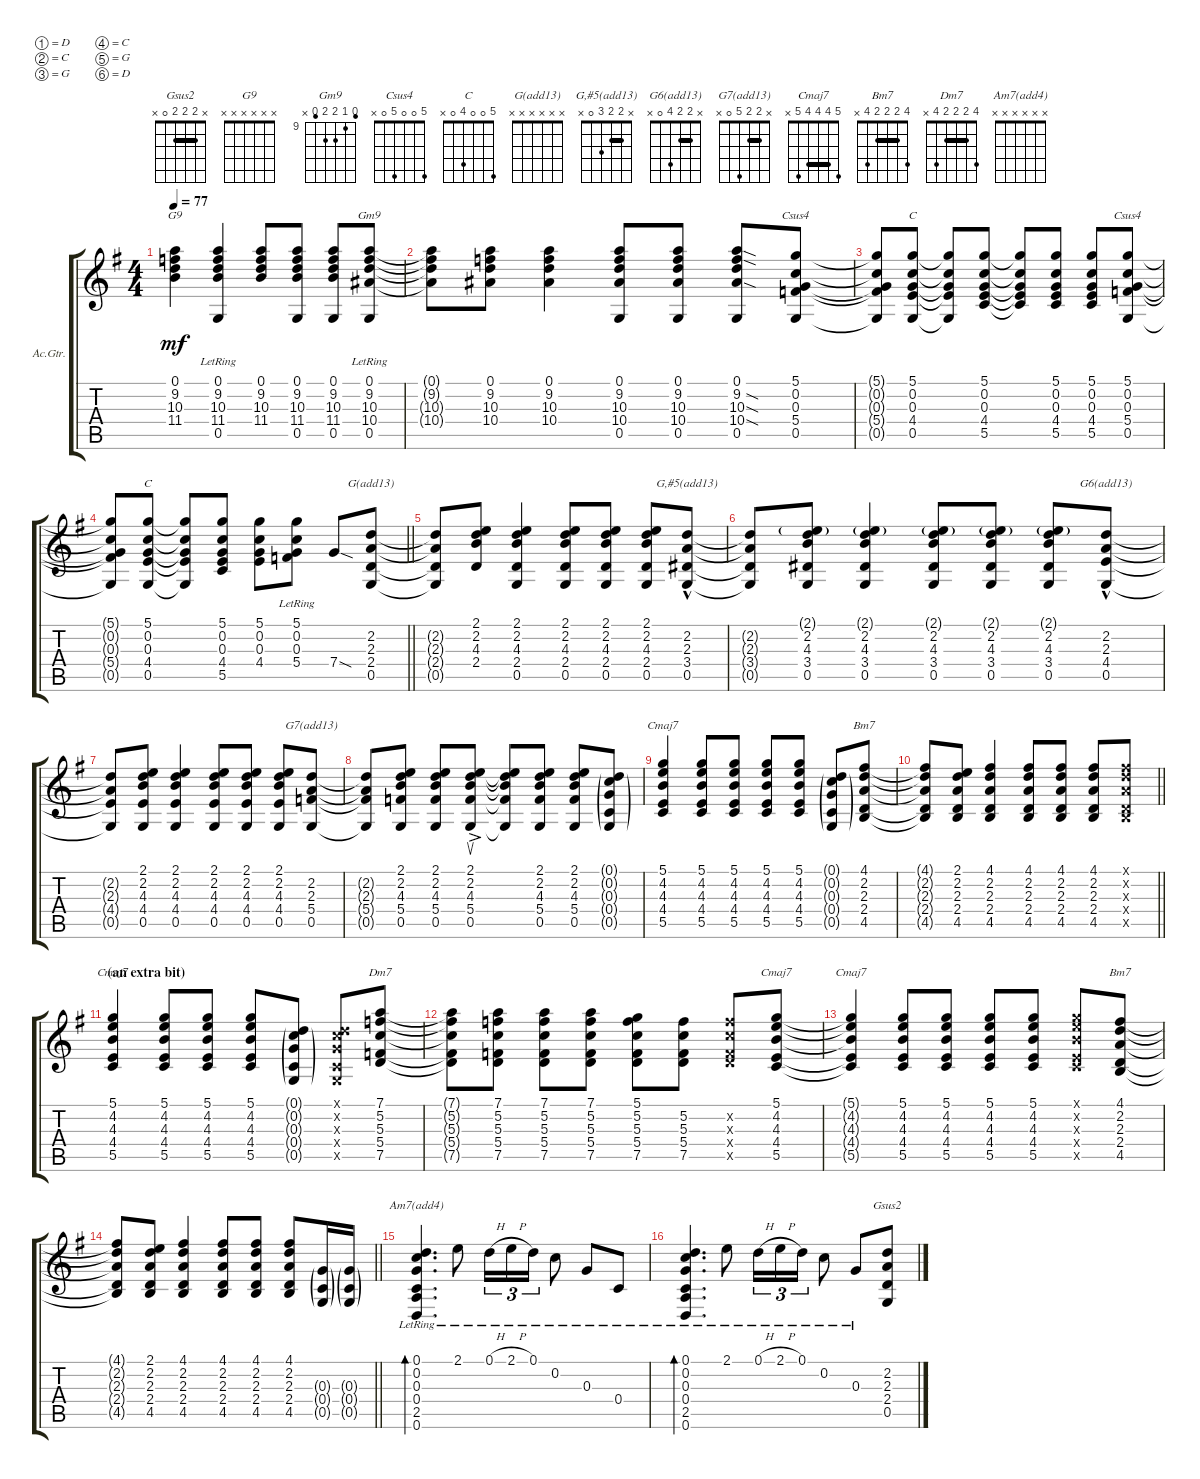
\bracketExtendMode groupsimilarinstruments
\firstSystemTrackNameOrientation horizontal
\otherSystemsTrackNameOrientation horizontal
\track ("Acoustic guitar, main" "Ac.Gtr.") {instrument acousticguitarsteel}
\staff {score tabs}
\tuning (D4 C4 G3 C3 G2 D2)
\chord ("Gsus2" x 2 2 2 0 x) {barre (2 2)}
\chord ("G9" x x x x x x)
\chord ("Gm9" 8 9 10 10 8 x) {firstfret 9}
\chord ("Csus4" 5 0 0 5 0 x)
\chord ("C" 5 0 0 4 0 x)
\chord ("G(add13)" x x x x x x)
\chord ("G,#5(add13)" x 2 2 3 0 x) {barre 2}
\chord ("G6(add13)" x 2 2 4 0 x) {barre 2}
\chord ("G7(add13)" x 2 2 5 0 x) {barre 2}
\chord ("Cmaj7" 5 4 4 4 5 x) {barre (4 4)}
\chord ("Bm7" 4 2 2 2 4 x) {barre (2 2)}
\chord ("Dm7" 4 2 2 2 4 x) {barre (2 2)}
\chord ("Am7(add4)" x x x x x x)
\ts (4 4)
\tempo 77
\clef g2
\ks g
(0.1{t} 9.2{t} 10.3{t} 11.4{t}).4{ch "G9" dy mf} (0.1 9.2 10.3 11.4 0.5{lr}).4 (0.1 9.2 10.3 11.4).8 (0.1 9.2 10.3 11.4 0.5).8 (0.1 9.2 10.3 11.4 0.5).8 (0.1 9.2 10.3 10.4 0.5{lr}).8{ch "Gm9"} |
(0.1{t} 9.2{t} 10.3{t} 10.4{t}).8 (0.1 9.2 10.3 10.4).8 (0.1 9.2 10.3 10.4).4 (0.1 9.2 10.3 10.4 0.5).8 (0.1 9.2 10.3 10.4 0.5).8 (0.1 9.2{sod} 10.3{sod} 10.4{sod} 0.5).8 (5.1 0.2 0.3 5.4 0.5).8{ch "Csus4"} |
(5.1{t} 0.2{t} 0.3{t} 5.4{t} 0.5{t}).8 (5.1 0.2 0.3 4.4 0.5).8{ch "C"} (5.1{t} 0.2{t} 0.3{t} 4.4{t} 0.5{t}).8 (5.1 0.2 0.3 4.4 5.5).8 (5.1{t} 0.2{t} 0.3{t} 4.4{t} 5.5{t}).8 (5.1 0.2 0.3 4.4 5.5).8 (5.1 0.2 0.3 4.4 5.5).8 (5.1 0.2 0.3 5.4 0.5).8{ch "Csus4"} |
\barLineRight lightlight
(5.1{t} 0.2{t} 0.3{t} 5.4{t} 0.5{t}).8 (5.1 0.2 0.3 4.4 0.5).8{ch "C"} (5.1{t} 0.2{t} 0.3{t} 4.4{t} 0.5{t}).8 (5.1 0.2 0.3 4.4 5.5).8 (5.1 0.2 0.3 4.4).8 (5.1 0.2{lr} 0.3{lr} 5.4).8 7.4{sod}.8 (2.2 2.3 2.4 0.5).8{ch "G(add13)"} |
\section ("" "")
(2.2{t} 2.3{t} 2.4{t} 0.5{t}).8 (2.1 2.2 4.3 2.4).8 (2.1 2.2 4.3 2.4 0.5).4 (2.1 2.2 4.3 2.4 0.5).8 (2.1 2.2 4.3 2.4 0.5).8 (2.1 2.2 4.3 2.4 0.5).8 (2.2{hac} 2.3{hac} 3.4{hac} 0.5{hac}).8{ch "G,#5(add13)"} |
(2.2{t} 2.3{t} 3.4{t} 0.5{t}).8 (2.1{g} 2.2 4.3 3.4 0.5).8 (2.1{g} 2.2 4.3 3.4 0.5).4 (2.1{g} 2.2 4.3 3.4 0.5).8 (2.1{g} 2.2 4.3 3.4 0.5).8 (2.1{g} 2.2 4.3 3.4 0.5).8 (2.2{hac} 2.3{hac} 4.4{hac} 0.5{hac}).8{ch "G6(add13)"} |
(2.2{t} 2.3{t} 4.4{t} 0.5{t}).8 (2.1 2.2 4.3 4.4 0.5).8 (2.1 2.2 4.3 4.4 0.5).4 (2.1 2.2 4.3 4.4 0.5).8 (2.1 2.2 4.3 4.4 0.5).8 (2.1 2.2 4.3 4.4 0.5).8 (2.2 2.3 5.4 0.5).8{ch "G7(add13)"} |
(2.2{t} 2.3{t} 5.4{t} 0.5{t}).8 (2.1 2.2 4.3 5.4 0.5).8 (2.1 2.2 4.3 5.4 0.5).8 (2.1{ac} 2.2{ac} 4.3{ac} 5.4{ac} 0.5{ac}).8{su} (2.1{t} 2.2{t} 4.3{t} 5.4{t} 0.5{t}).8 (2.1 2.2 4.3 5.4 0.5).8 (2.1 2.2 4.3 5.4 0.5).8 (0.1{g} 0.2{g} 0.3{g} 0.4{g} 0.5{g}).8 |
(5.1 4.2 4.3 4.4 5.5).4{ch "Cmaj7"} (5.1 4.2 4.3 4.4 5.5).8 (5.1 4.2 4.3 4.4 5.5).8 (5.1 4.2 4.3 4.4 5.5).8 (5.1 4.2 4.3 4.4 5.5).8 (0.1{g} 0.2{g} 0.3{g} 0.4{g} 0.5{g}).8 (4.1 2.2 2.3 2.4 4.5).8{ch "Bm7"} |
\barLineRight lightlight
(4.1{t} 2.2{t} 2.3{t} 2.4{t} 4.5{t}).8 (2.1 2.2 2.3 2.4 4.5).8 (4.1 2.2 2.3 2.4 4.5).4 (4.1 2.2 2.3 2.4 4.5).8 (4.1 2.2 2.3 2.4 4.5).8 (4.1 2.2 2.3 2.4 4.5).8 (4.1{x} 2.2{x} 2.3{x} 2.4{x} 4.5{x}).8 |
\section ("" "(an extra bit)")
(5.1 4.2 4.3 4.4 5.5).4{ch "Cmaj7"} (5.1 4.2 4.3 4.4 5.5).8 (5.1 4.2 4.3 4.4 5.5).8 (5.1 4.2 4.3 4.4 5.5).8 (0.1{g} 0.2{g} 0.3{g} 0.4{g} 0.5{g}).8 (0.1{x} 0.2{x} 0.3{x} 0.4{x} 0.5{x}).8 (7.1 5.2 5.3 5.4 7.5).8{ch "Dm7"} |
(7.1{t} 5.2{t} 5.3{t} 5.4{t} 7.5{t}).8 (7.1 5.2 5.3 5.4 7.5).8 (7.1 5.2 5.3 5.4 7.5).8 (7.1 5.2 5.3 5.4 7.5).8 (5.1 5.2 5.3 5.4 7.5).8 (5.2 5.3 5.4 7.5).8 (5.2{x} 5.3{x} 5.4{x} 7.5{x}).8 (5.1 4.2 4.3 4.4 5.5).8{ch "Cmaj7"} |
(5.1{t} 4.2{t} 4.3{t} 4.4{t} 5.5{t}).4{ch "Cmaj7"} (5.1 4.2 4.3 4.4 5.5).8 (5.1 4.2 4.3 4.4 5.5).8 (5.1 4.2 4.3 4.4 5.5).8 (5.1 4.2 4.3 4.4 5.5).8 (5.1{x} 4.2{x} 4.3{x} 4.4{x} 5.5{x}).8 (4.1 2.2 2.3 2.4 4.5).8{ch "Bm7"} |
\barLineRight lightlight
(4.1{t} 2.2{t} 2.3{t} 2.4{t} 4.5{t}).8 (2.1 2.2 2.3 2.4 4.5).8 (4.1 2.2 2.3 2.4 4.5).4 (4.1 2.2 2.3 2.4 4.5).8 (4.1 2.2 2.3 2.4 4.5).8 (4.1 2.2 2.3 2.4 4.5).8 (0.3{g} 0.4{g} 0.5{g}).16 (0.3{g} 0.4{g} 0.5{g}).16 |
(0.1{lr} 0.2{lr} 0.3{lr} 0.4{lr} 2.5{lr} 0.6{lr}).4{d bd 120 ch "Am7(add4)"} 2.1{lr}.8 0.1{h lr}.16{tu (3 2)} 2.1{h lr}.16{tu (3 2)} 0.1{lr}.16{tu (3 2)} 0.2{lr}.8 0.3{lr}.8 0.4{lr}.8 |
(0.1{lr} 0.2{lr} 0.3{lr} 0.4{lr} 2.5{lr} 0.6{lr}).4{d bd 120} 2.1{lr}.8 0.1{h lr}.16{tu (3 2)} 2.1{h lr}.16{tu (3 2)} 0.1{lr}.16{tu (3 2)} 0.2{lr}.8 0.3{lr}.8 (2.2 2.3 2.4 0.5).8{ch "Gsus2"}
